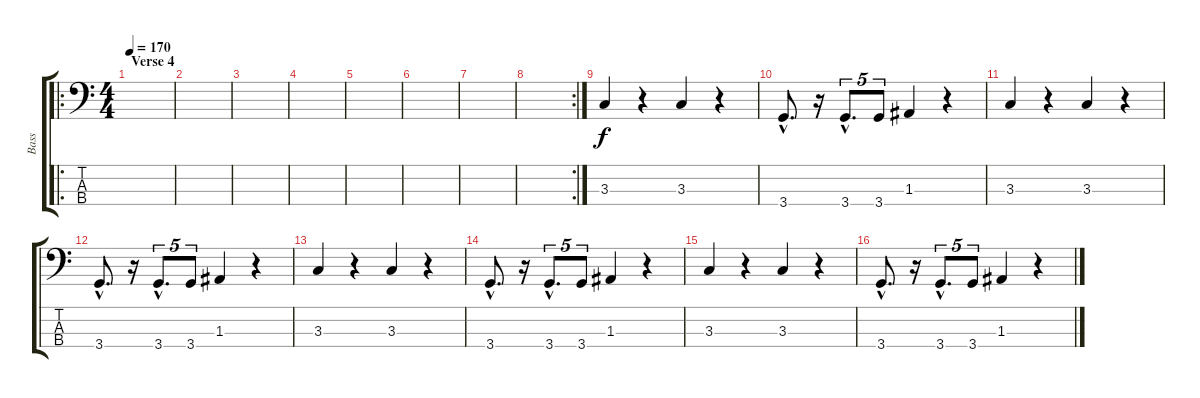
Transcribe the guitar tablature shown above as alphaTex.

\track ("Bass" "Bass") {instrument electricbassfinger}
\staff {score tabs}
\tuning (G2 D2 A1 E1) {hide}
\ro
\ts (4 4)
\section ("" "Verse 4")
\tempo 170
\clef f4
\ks c
|
|
|
|
|
|
|
\rc 2
|
3.3.4 r.4 3.3.4 r.4 |
3.4{hac}.8{d} r.16 3.4{hac}.8{d tu (5 4)} 3.4.8{tu (5 4)} 1.3.4 r.4 |
3.3.4 r.4 3.3.4 r.4 |
3.4{hac}.8{d} r.16 3.4{hac}.8{d tu (5 4)} 3.4.8{tu (5 4)} 1.3.4 r.4 |
3.3.4 r.4 3.3.4 r.4 |
3.4{hac}.8{d} r.16 3.4{hac}.8{d tu (5 4)} 3.4.8{tu (5 4)} 1.3.4 r.4 |
3.3.4 r.4 3.3.4 r.4 |
3.4{hac}.8{d} r.16 3.4{hac}.8{d tu (5 4)} 3.4.8{tu (5 4)} 1.3.4 r.4
